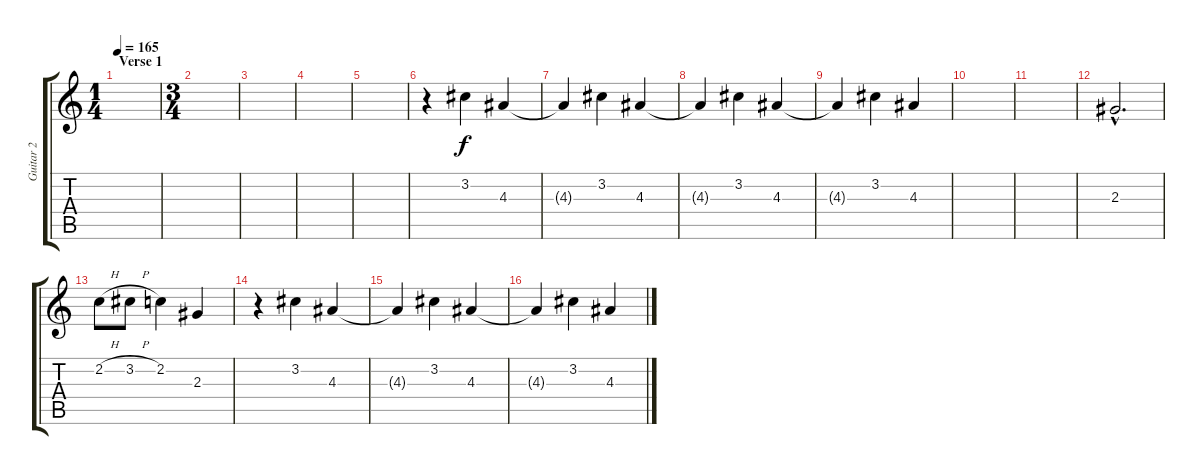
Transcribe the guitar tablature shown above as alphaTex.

\track ("Guitar 2" "Guitar 2") {instrument electricguitarjazz}
\staff {score tabs}
\tuning (Eb4 Bb3 Gb3 Db3 Ab2 Eb2) {hide}
\ts (1 4)
\section ("" "Verse 1")
\tempo 165
\clef g2
\ks c
|
\ts (3 4)
|
|
|
|
r.4 3.2.4 4.3.4 |
4.3{t}.4 3.2.4 4.3.4 |
4.3{t}.4 3.2.4 4.3.4 |
4.3{t}.4 3.2.4 4.3.4 |
|
|
2.3{hac}.2{d} |
2.2{h}.8 3.2{h}.8 2.2.4 2.3.4 |
r.4 3.2.4 4.3.4 |
4.3{t}.4 3.2.4 4.3.4 |
4.3{t}.4 3.2.4 4.3.4
